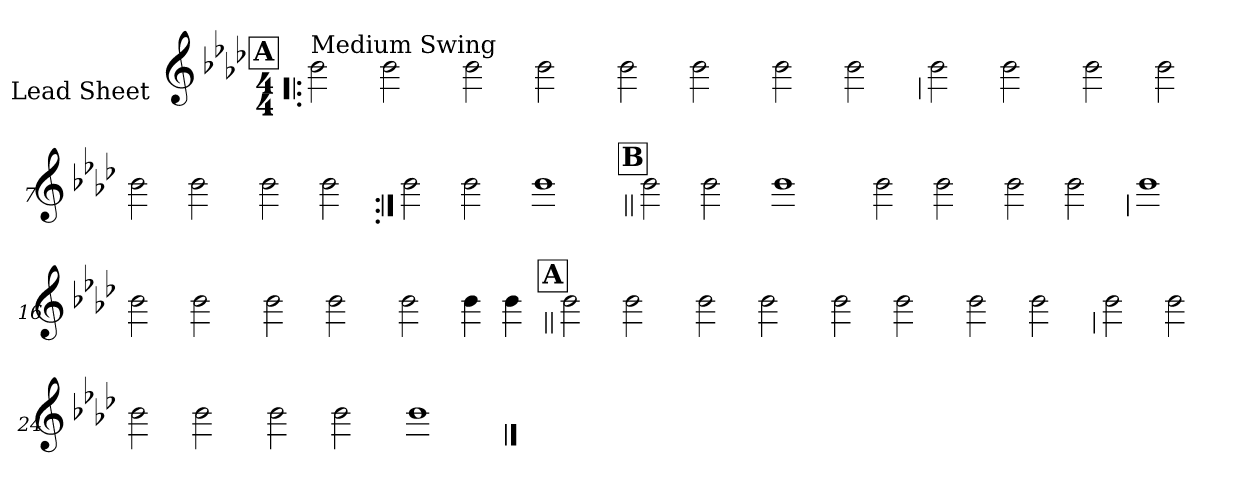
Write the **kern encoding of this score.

**kern
*part1
*staff1
*I"Lead Sheet
*stria0
*clefG2
*k[b-e-a-d-]
*A-:
*M4/4
!!LO:REH:place=s1:a:t=A
=1!|:
!LO:TX:a:t=Medium Swing
2b-
2b-
=2-
2b-
2b-
=3-
2b-
2b-
=4-
2b-
2b-
!!LO:LB:g=z
=5
2b-
2b-
=6-
2b-
2b-
=7-
2b-
2b-
=8-
2b-
2b-
!!LO:LB:g=z
=9:|!
2b-
2b-
=10-
1b-
!!LO:LB:g=z
!!LO:REH:place=s1:a:t=B
=11||
2b-
2b-
=12-
1b-
=13-
2b-
2b-
=14-
2b-
2b-
!!LO:LB:g=z
=15
1b-
=16-
2b-
2b-
=17-
2b-
2b-
=18-
2b-
4b-
4b-
!!LO:LB:g=z
!!LO:REH:place=s1:a:t=A
=19||
2b-
2b-
=20-
2b-
2b-
=21-
2b-
2b-
=22-
2b-
2b-
!!LO:LB:g=z
=23
2b-
2b-
=24-
2b-
2b-
=25-
2b-
2b-
=26-
1b-
==
*-
